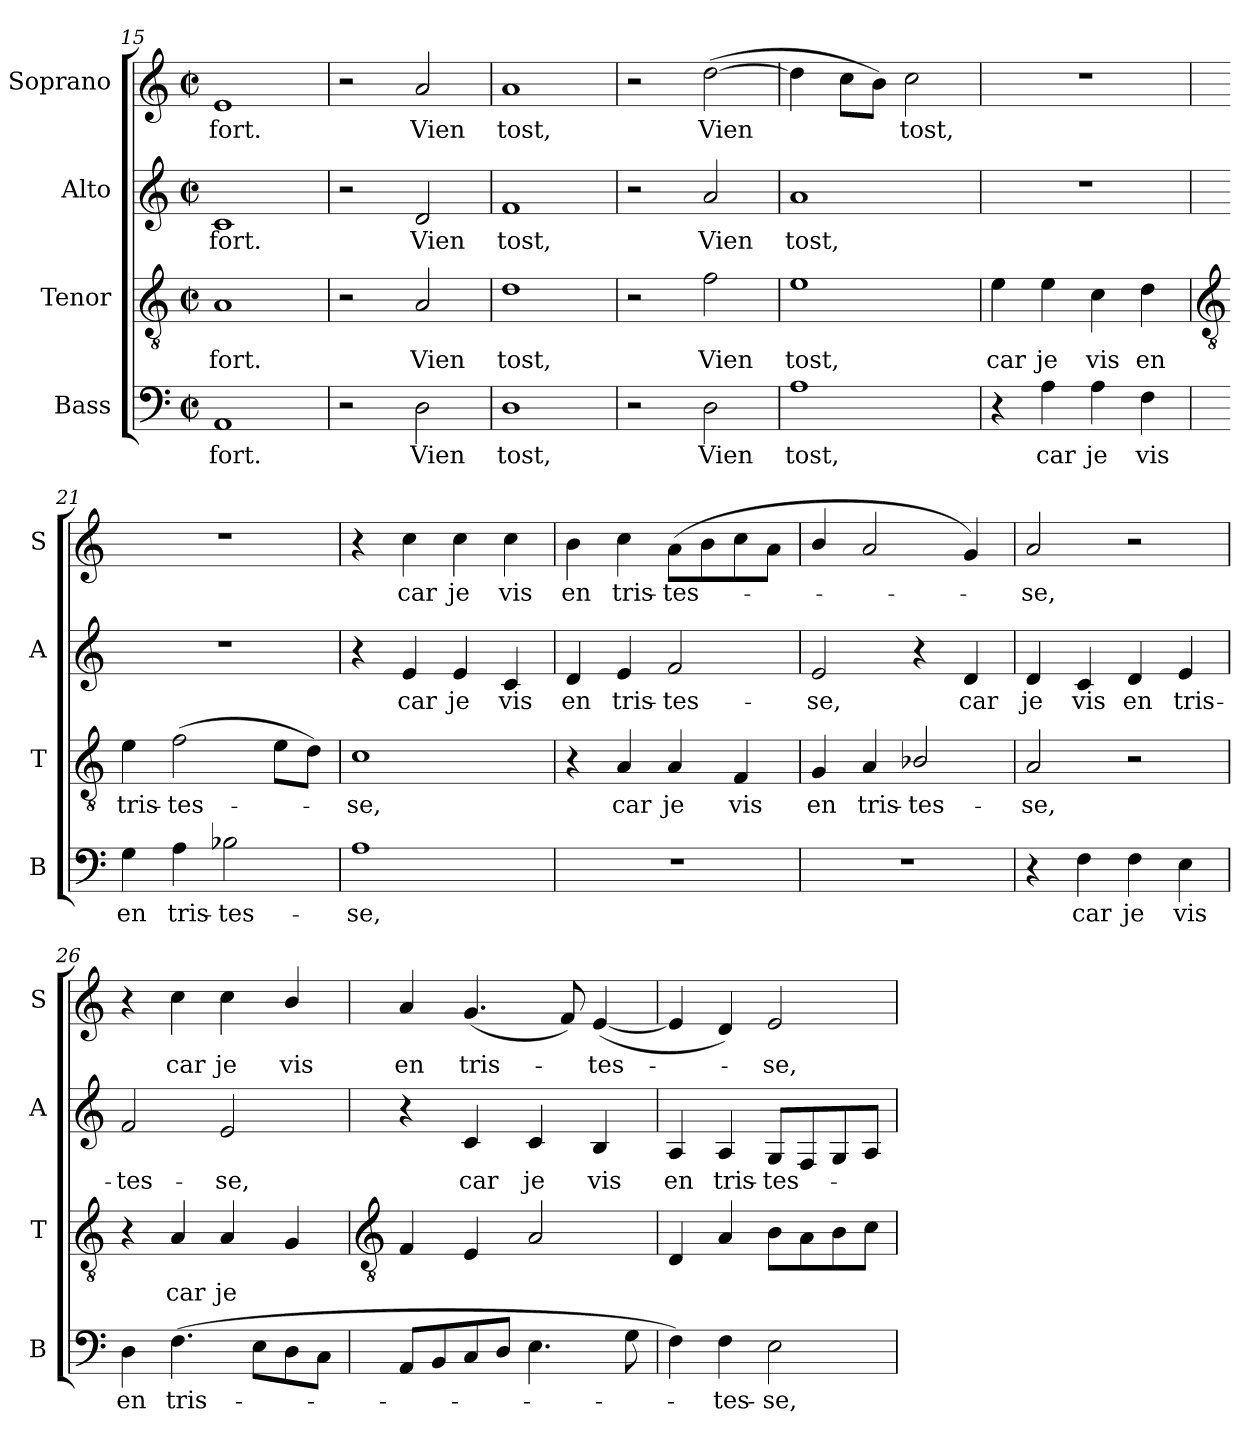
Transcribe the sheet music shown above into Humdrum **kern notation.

**kern	**text	**kern	**text	**kern	**text	**kern	**text
*part4	*part4	*part3	*part3	*part2	*part2	*part1	*part1
*staff4	*staff4	*staff3	*staff3	*staff2	*staff2	*staff1	*staff1
*I"Bass	*	*I"Tenor	*	*I"Alto	*	*I"Soprano	*
*I'B	*	*I'T	*	*I'A	*	*I'S	*
*clefF4	*	*clefGv2	*	*clefG2	*	*clefG2	*
*k[]	*	*k[]	*	*k[]	*	*k[]	*
*C:	*	*C:	*	*C:	*	*C:	*
*M2/2	*	*M2/2	*	*M2/2	*	*M2/2	*
*met(c|)	*	*met(c|)	*	*met(c|)	*	*met(c|)	*
=15	=15	=15	=15	=15	=15	=15	=15
!	!LO:LY:b	!	!LO:LY:b	!	!LO:LY:b	!	!LO:LY:b
1AA	-fort.	1A	-fort.	1c	fort.	1e	fort.
=16	=16	=16	=16	=16	=16	=16	=16
2r	.	2r	.	2r	.	2r	.
!	!LO:LY:b	!	!LO:LY:b	!	!LO:LY:b	!	!LO:LY:b
2D	Vien	2A	Vien	2d	Vien	2a	Vien
=17	=17	=17	=17	=17	=17	=17	=17
!	!LO:LY:b	!	!LO:LY:b	!	!LO:LY:b	!	!LO:LY:b
1D	tost,	1d	tost,	1f	tost,	1a	tost,
=18	=18	=18	=18	=18	=18	=18	=18
2r	.	2r	.	2r	.	2r	.
!	!LO:LY:b	!	!LO:LY:b	!	!LO:LY:b	!	!LO:LY:b
2D	Vien	2f	Vien	2a	Vien	(>[2dd	Vien
=19	=19	=19	=19	=19	=19	=19	=19
!	!LO:LY:b	!	!LO:LY:b	!	!LO:LY:b	!	!
1A	tost,	1e	tost,	1a	tost,	4dd]	.
.	.	.	.	.	.	8ccL	.
.	.	.	.	.	.	8bJ)	.
!	!	!	!	!	!	!	!LO:LY:b
.	.	.	.	.	.	2cc	tost,
=20	=20	=20	=20	=20	=20	=20	=20
!	!	!	!LO:LY:b	!	!	!	!
4r	.	4e	car	1r	.	1r	.
!	!LO:LY:b	!	!LO:LY:b	!	!	!	!
4A	car	4e	je	.	.	.	.
!	!LO:LY:b	!	!LO:LY:b	!	!	!	!
4A	je	4c	vis	.	.	.	.
!	!LO:LY:b	!	!LO:LY:b	!	!	!	!
4F	vis	4d	en	.	.	.	.
!!LO:LB:g=z
=21	=21	=21	=21	=21	=21	=21	=21
*	*	*clefGv2	*	*	*	*	*
!	!LO:LY:b	!	!LO:LY:b	!	!	!	!
4G	en	4e	tris-	1r	.	1r	.
!	!LO:LY:b	!	!LO:LY:b	!	!	!	!
4A	tris-	(>2f	-tes-	.	.	.	.
!	!LO:LY:b	!	!	!	!	!	!
2B-X	-tes-	.	.	.	.	.	.
.	.	8eL	.	.	.	.	.
.	.	8dJ)	.	.	.	.	.
=22	=22	=22	=22	=22	=22	=22	=22
!	!LO:LY:b	!	!LO:LY:b	!	!	!	!
1A	-se,	1c	se,	4r	.	4r	.
!	!	!	!	!	!LO:LY:b	!	!LO:LY:b
.	.	.	.	4e	car	4cc	car
!	!	!	!	!	!LO:LY:b	!	!LO:LY:b
.	.	.	.	4e	je	4cc	je
!	!	!	!	!	!LO:LY:b	!	!LO:LY:b
.	.	.	.	4c	vis	4cc	vis
=23	=23	=23	=23	=23	=23	=23	=23
!	!	!	!	!	!LO:LY:b	!	!LO:LY:b
1r	.	4r	.	4d	en	4b	en
!	!	!	!LO:LY:b	!	!LO:LY:b	!	!LO:LY:b
.	.	4A	car	4e	tris-	4cc	tris-
!	!	!	!LO:LY:b	!	!LO:LY:b	!	!LO:LY:b
.	.	4A	je	2f	-tes-	(>8aL	-tes-
.	.	.	.	.	.	8b	.
!	!	!	!LO:LY:b	!	!	!	!
.	.	4F	vis	.	.	8cc	.
.	.	.	.	.	.	8aJ	.
=24	=24	=24	=24	=24	=24	=24	=24
!	!	!	!LO:LY:b	!	!LO:LY:b	!	!
1r	.	4G	en	2e	-se,	4b/	.
!	!	!	!LO:LY:b	!	!	!	!
.	.	4A	tris-	.	.	2a	.
!	!	!	!LO:LY:b	!	!	!	!
.	.	2B-X/	-tes-	4r	.	.	.
!	!	!	!	!	!LO:LY:b	!	!
.	.	.	.	4d	car	4g)	.
=25	=25	=25	=25	=25	=25	=25	=25
!	!	!	!LO:LY:b	!	!LO:LY:b	!	!LO:LY:b
4r	.	2A	-se,	4d	je	2a	se,
!	!LO:LY:b	!	!	!	!LO:LY:b	!	!
4F	car	.	.	4c	vis	.	.
!	!LO:LY:b	!	!	!	!LO:LY:b	!	!
4F	je	2r	.	4d	en	2r	.
!	!LO:LY:b	!	!	!	!LO:LY:b	!	!
4E	vis	.	.	4e	tris-	.	.
=26	=26	=26	=26	=26	=26	=26	=26
!	!LO:LY:b	!	!	!	!LO:LY:b	!	!
4D	en	4r	.	2f	-tes-	4r	.
!	!LO:LY:b	!	!LO:LY:b	!	!	!	!LO:LY:b
(<4.F	tris-	4A	car	.	.	4cc	car
!	!	!	!LO:LY:b	!	!LO:LY:b	!	!LO:LY:b
.	.	4A	je	2e	-se,	4cc	je
8EL	.	.	.	.	.	.	.
!	!	!	!	!	!	!	!LO:LY:b
8D	.	4G	.	.	.	4b/	vis
8CJ	.	.	.	.	.	.	.
!!LO:LB:g=z
=27	=27	=27	=27	=27	=27	=27	=27
*	*	*clefGv2	*	*	*	*	*
!	!	!	!	!	!	!	!LO:LY:b
8AAL	.	4F	.	4r	.	4a	en
8BB	.	.	.	.	.	.	.
!	!	!	!	!	!LO:LY:b	!	!LO:LY:b
8C	.	4E	.	4c	car	(<4.g	tris-
8DJ	.	.	.	.	.	.	.
!	!	!	!	!	!LO:LY:b	!	!
4.E	.	2A	.	4c	je	.	.
.	.	.	.	.	.	8f)	.
!	!	!	!	!	!LO:LY:b	!	!LO:LY:b
.	.	.	.	4B	vis	(<[4e	tes-
8G	.	.	.	.	.	.	.
=28	=28	=28	=28	=28	=28	=28	=28
!	!	!	!	!	!LO:LY:b	!	!
4F)	.	4D	.	4A	en	4e]	.
!	!LO:LY:b	!	!	!	!LO:LY:b	!	!
4F	tes-	4A	.	4A	tris-	4d)	.
!	!LO:LY:b	!	!	!	!LO:LY:b	!	!LO:LY:b
2E	-se,	8BL	.	8GL	-tes-	2e	se,
.	.	8A	.	8F	.	.	.
.	.	8B	.	8G	.	.	.
.	.	8cJ	.	8AJ	.	.	.
=	=	=	=	=	=	=	=
*-	*-	*-	*-	*-	*-	*-	*-
